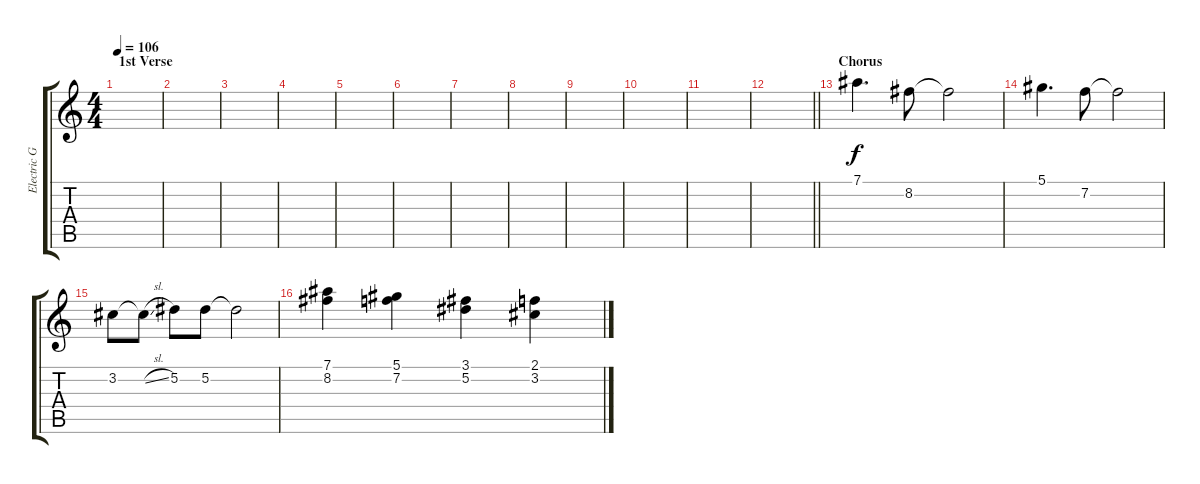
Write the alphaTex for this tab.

\track ("Electric Guitar L" "Electric G") {instrument electricguitarjazz}
\staff {score tabs}
\tuning (Eb4 Bb3 Gb3 Db3 Ab2 Eb2) {hide}
\ts (4 4)
\section ("" "1st Verse")
\tempo 106
\clef g2
\ks c
|
|
|
|
|
|
|
|
|
|
|
\barLineRight lightlight
|
\section ("" "Chorus")
7.1.4{d} 8.2.8 8.2{t}.2 |
5.1.4{d} 7.2.8 7.2{t}.2 |
3.2.8 3.2{sl t}.8 5.2.8 5.2.8 5.2{t}.2 |
(7.1 8.2).4 (5.1 7.2).4 (3.1 5.2).4 (2.1 3.2).4
